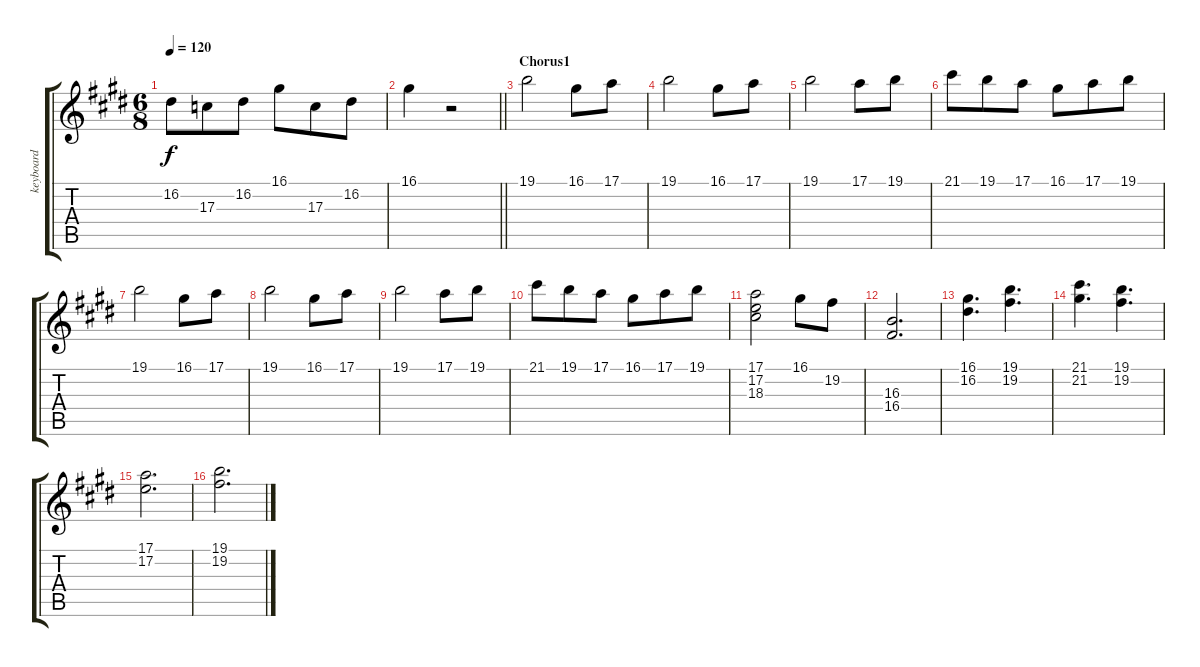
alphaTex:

\track ("keyboard" "keyboard") {instrument stringensemble1}
\staff {score tabs}
\tuning (E4 B3 G3 D3 A2 E2) {hide}
\ts (6 8)
\tempo 120
\clef g2
\ks e
16.2.8{dy f} 17.3.8 16.2.8 16.1.8 17.3.8 16.2.8 |
\barLineRight lightlight
16.1.4 r.2 |
\section ("" "Chorus1")
19.1.2 16.1.8 17.1.8 |
19.1.2 16.1.8 17.1.8 |
19.1.2 17.1.8 19.1.8 |
21.1.8 19.1.8 17.1.8 16.1.8 17.1.8 19.1.8 |
19.1.2 16.1.8 17.1.8 |
19.1.2 16.1.8 17.1.8 |
19.1.2 17.1.8 19.1.8 |
21.1.8 19.1.8 17.1.8 16.1.8 17.1.8 19.1.8 |
(17.1 17.2 18.3).2 16.1.8 19.2.8 |
(16.3 16.4).2{d} |
(16.1 16.2).4{d} (19.1 19.2).4{d} |
(21.1 21.2).4{d} (19.1 19.2).4{d} |
(17.1 17.2).2{d} |
(19.1 19.2).2{d}
